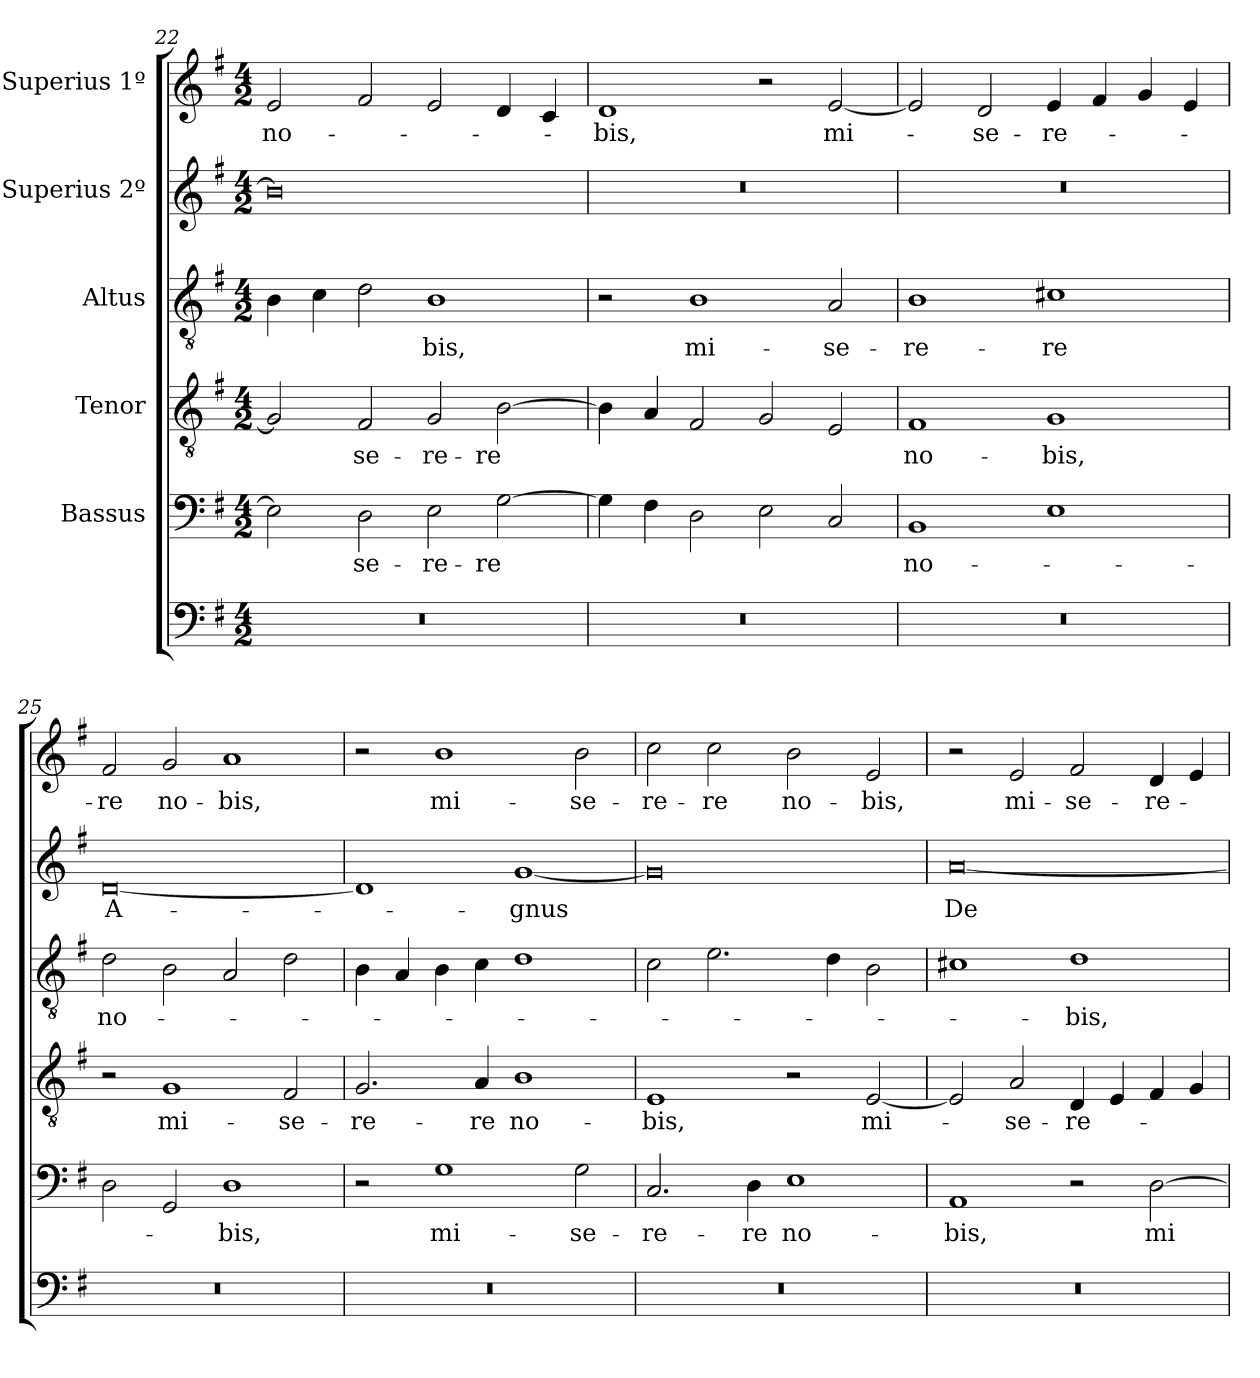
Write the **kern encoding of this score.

**kern	**kern	**text	**kern	**text	**kern	**text	**kern	**text	**kern	**text
*part6	*part5	*part5	*part4	*part4	*part3	*part3	*part2	*part2	*part1	*part1
*staff6	*staff5	*staff5	*staff4	*staff4	*staff3	*staff3	*staff2	*staff2	*staff1	*staff1
*	*I"Bassus	*	*I"Tenor	*	*I"Altus	*	*I"Superius 2º	*	*I"Superius 1º	*
*clefF4	*clefF4	*	*clefGv2	*	*clefGv2	*	*clefG2	*	*clefG2	*
*k[f#]	*k[f#]	*	*k[f#]	*	*k[f#]	*	*k[f#]	*	*k[f#]	*
*M4/2	*M4/2	*	*M4/2	*	*M4/2	*	*M4/2	*	*M4/2	*
=22	=22	=22	=22	=22	=22	=22	=22	=22	=22	=22
0r	2E\]	.	2G/]	.	4B\	.	0b\]	.	2e/	no-
.	.	.	.	.	4c\	.	.	.	.	.
.	2D\	-se-	2F#/	-se-	2d\	.	.	.	2f#/	.
.	2E\	-re-	2G/	-re-	1B\	-bis,	.	.	2e/	.
.	[2G\	-re	[2B\	-re	.	.	.	.	4d/	.
.	.	.	.	.	.	.	.	.	4c/	.
=23	=23	=23	=23	=23	=23	=23	=23	=23	=23	=23
0r	4G\]	.	4B\]	.	2r	.	0r	.	1d/	-bis,
.	4F#\	.	4A/	.	.	.	.	.	.	.
.	2D\	.	2F#/	.	1B\	mi-	.	.	.	.
.	2E\	.	2G/	.	.	.	.	.	2r	.
.	2C/	.	2E/	.	2A/	-se-	.	.	[2e/	mi-
=24	=24	=24	=24	=24	=24	=24	=24	=24	=24	=24
0r	1BB/	no-	1F#/	no-	1B\	-re-	0r	.	2e/]	.
.	.	.	.	.	.	.	.	.	2d/	-se-
.	1E\	.	1G/	-bis,	1c#X\	-re	.	.	4e/	-re-
.	.	.	.	.	.	.	.	.	4f#/	.
.	.	.	.	.	.	.	.	.	4g/	.
.	.	.	.	.	.	.	.	.	4e/	.
=25	=25	=25	=25	=25	=25	=25	=25	=25	=25	=25
0r	2D\	.	2r	.	2d\	no-	[0d/	A-	2f#/	-re
.	2GG/	.	1G/	mi-	2B\	.	.	.	2g/	no-
.	1D\	-bis,	.	.	2A/	.	.	.	1a/	-bis,
.	.	.	2F#/	-se-	2d\	.	.	.	.	.
=26	=26	=26	=26	=26	=26	=26	=26	=26	=26	=26
0r	2r	.	2.G/	-re-	4B\	.	1d/]	.	2r	.
.	.	.	.	.	4A/	.	.	.	.	.
.	1G\	mi-	.	.	4B\	.	.	.	1b\	mi-
.	.	.	4A/	-re	4c\	.	.	.	.	.
.	.	.	1B\	no-	1d\	.	[1g/	-gnus	.	.
.	2G\	-se-	.	.	.	.	.	.	2b\	-se-
=27	=27	=27	=27	=27	=27	=27	=27	=27	=27	=27
0r	2.C/	-re-	1E/	-bis,	2c\	.	0g/]	.	2cc\	-re-
.	.	.	.	.	2.e\	.	.	.	2cc\	-re
.	4D\	-re	.	.	.	.	.	.	.	.
.	1E\	no-	2r	.	.	.	.	.	2b\	no-
.	.	.	.	.	4d\	.	.	.	.	.
.	.	.	[2E/	mi-	2B\	.	.	.	2e/	-bis,
=28	=28	=28	=28	=28	=28	=28	=28	=28	=28	=28
0r	1AA/	-bis,	2E/]	.	1c#X\	.	[0a/	De-	2r	.
.	.	.	2A/	-se-	.	.	.	.	2e/	mi-
.	2r	.	4D/	-re-	1d\	-bis,	.	.	2f#/	-se-
.	.	.	4E/	.	.	.	.	.	.	.
.	[2D\	mi-	4F#/	.	.	.	.	.	4d/	-re-
.	.	.	4G/	.	.	.	.	.	4e/	.
=	=	=	=	=	=	=	=	=	=	=
*-	*-	*-	*-	*-	*-	*-	*-	*-	*-	*-
